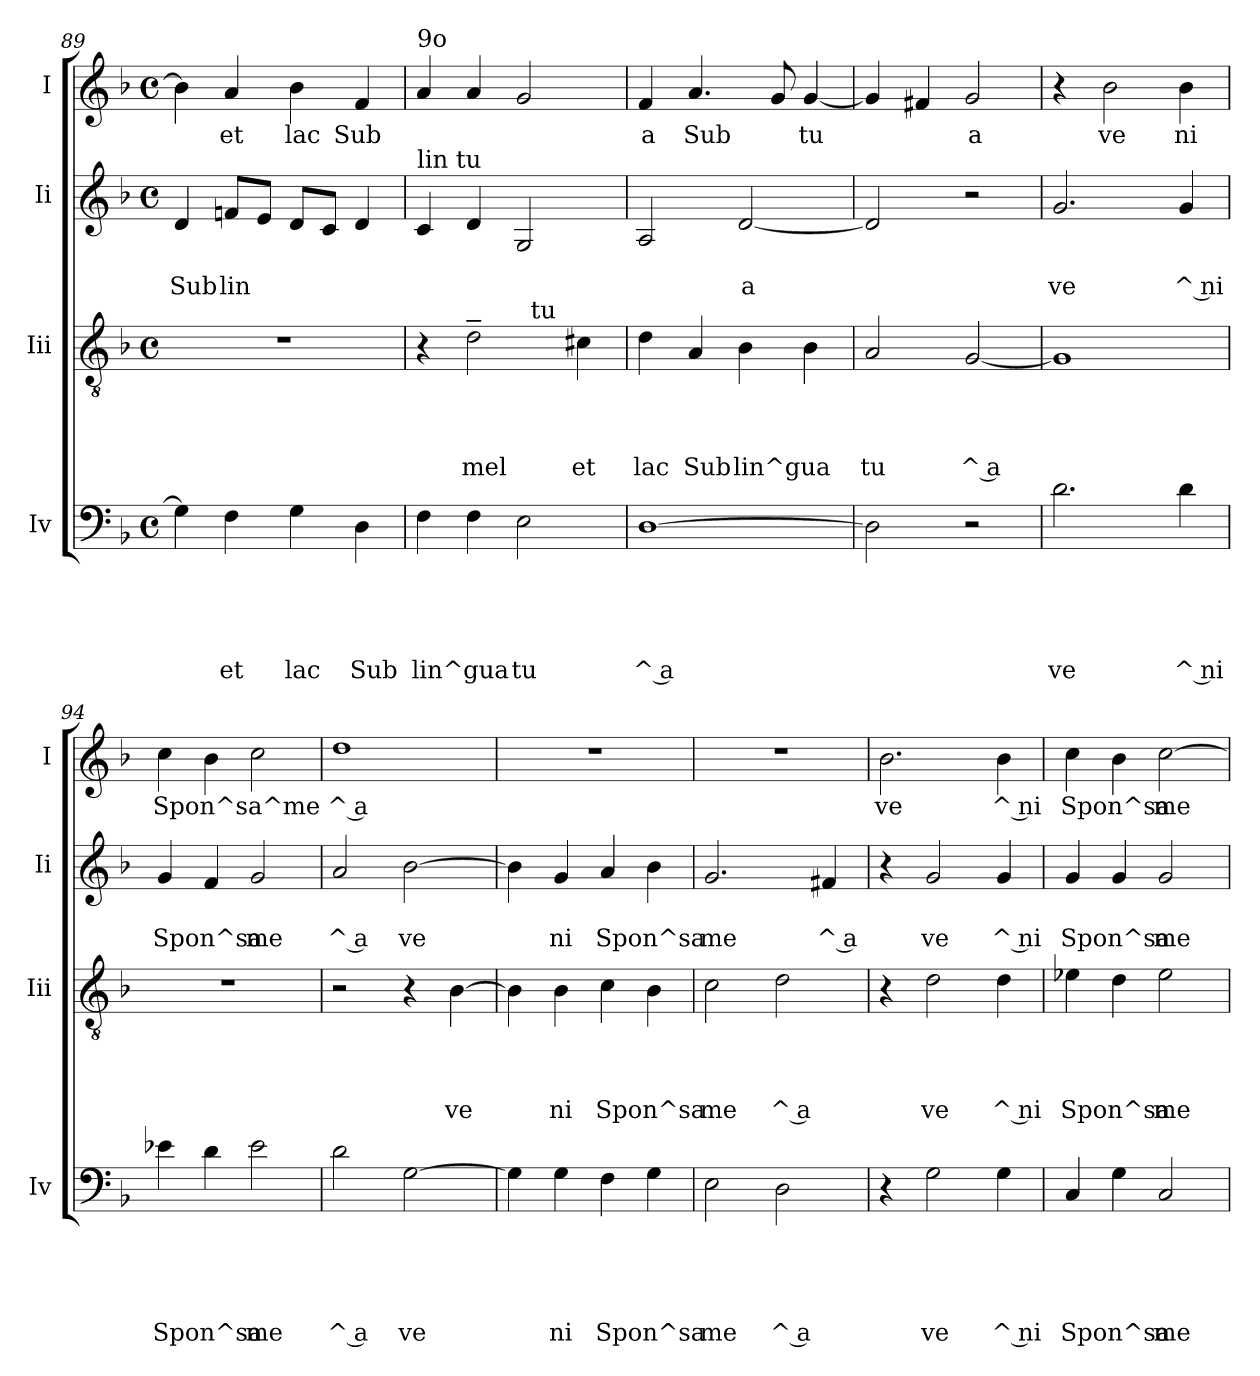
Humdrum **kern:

**kern	**text	**text	**text	**text	**text	**kern	**text	**text	**text	**text	**kern	**text	**text	**kern	**text
*part4	*part4	*part4	*part4	*part4	*part4	*part3	*part3	*part3	*part3	*part3	*part2	*part2	*part2	*part1	*part1
*staff4	*staff4	*staff4	*staff4	*staff4	*staff4	*staff3	*staff3	*staff3	*staff3	*staff3	*staff2	*staff2	*staff2	*staff1	*staff1
*I"Iv	*	*	*	*	*	*I"Iii	*	*	*	*	*I"Ii	*	*	*I"I	*
*I'Iv	*	*	*	*	*	*I'Iii	*	*	*	*	*I'Ii	*	*	*I'I	*
*clefF4	*	*	*	*	*	*clefGv2	*	*	*	*	*clefG2	*	*	*clefG2	*
*k[b-]	*	*	*	*	*	*k[b-]	*	*	*	*	*k[b-]	*	*	*k[b-]	*
*F:	*	*	*	*	*	*F:	*	*	*	*	*F:	*	*	*F:	*
*M4/4	*	*	*	*	*	*M4/4	*	*	*	*	*M4/4	*	*	*M4/4	*
*met(c)	*	*	*	*	*	*met(c)	*	*	*	*	*met(c)	*	*	*met(c)	*
=89	=89	=89	=89	=89	=89	=89	=89	=89	=89	=89	=89	=89	=89	=89	=89
!	!	!	!	!	!	!	!	!	!	!	!	!	!LO:LY:b	!	!
4G\]	.	.	.	.	.	1r	.	.	.	.	4d/	.	Sub	4b-\]	.
!	!	!	!	!	!LO:LY:b	!	!	!	!	!	!	!	!LO:LY:b	!	!LO:LY:b
4F\	.	.	.	.	et	.	.	.	.	.	8fn/L	.	lin	4a/	et
.	.	.	.	.	.	.	.	.	.	.	8e/J	.	.	.	.
!	!	!	!	!	!LO:LY:b	!	!	!	!	!	!	!	!	!	!LO:LY:b
4G\	.	.	.	.	lac	.	.	.	.	.	8d/L	.	.	4b-\	lac
.	.	.	.	.	.	.	.	.	.	.	8c/J	.	.	.	.
!	!	!	!	!	!LO:LY:b	!	!	!	!	!	!	!	!	!	!LO:LY:b
4D\	.	.	.	.	Sub	.	.	.	.	.	4d/	.	.	4f/	Sub
!!LO:LB:g=z
=90	=90	=90	=90	=90	=90	=90	=90	=90	=90	=90	=90	=90	=90	=90	=90
!	!	!	!	!	!	!	!	!	!	!	!	!	!	!LO:TX:a:t=9o	!
!	!	!	!	!	!	!	!	!	!	!	!LO:TX:a:t=lin tu	!	!	!	!
!	!	!	!	!	!	!LO:TX:a:t=gua	!	!	!	!	!	!	!	!	!
!	!	!	!	!	!LO:LY:b	!	!	!	!	!	!	!	!	!	!
*	*	*	*	*	*	*^	*	*	*	*	*	*	*	*	*
4F\	.	.	.	.	lin^gua	4r	2ryy	.	.	.	.	4c/	.	.	4a/	.
!	!	!	!	!	!	!	!	!	!	!	!LO:LY:b	!	!	!	!	!
4F\	.	.	.	.	.	2d~>\	.	.	.	.	mel	4d/	.	.	4a/	.
!	!	!	!	!	!LO:LY:b	!	!	!	!	!	!	!	!	!	!	!
2E\	.	.	.	.	tu	.	32ryy	.	.	.	.	2G/	.	.	2g/	.
!	!	!	!	!	!	!	!LO:TX:a:t=tu	!	!	!	!	!	!	!	!	!
.	.	.	.	.	.	.	4...ryy	.	.	.	.	.	.	.	.	.
!	!	!	!	!	!	!	!	!	!	!	!LO:LY:b	!	!	!	!	!
.	.	.	.	.	.	4c#X\	.	.	.	.	et	.	.	.	.	.
=91	=91	=91	=91	=91	=91	=91	=91	=91	=91	=91	=91	=91	=91	=91	=91	=91
!	!	!	!	!	!LO:LY:b:rj	!	!	!	!	!	!LO:LY:b	!	!	!	!	!LO:LY:b
*	*	*	*	*	*	*v	*v	*	*	*	*	*	*	*	*	*
[>1D	.	.	.	.	^ a	4d\	.	.	.	lac	2A/	.	.	4f/	a
!	!	!	!	!	!	!	!	!	!	!LO:LY:b	!	!	!	!	!LO:LY:b
.	.	.	.	.	.	4A/	.	.	.	Sub	.	.	.	4.a/	Sub
!	!	!	!	!	!	!	!	!	!	!LO:LY:b	!	!	!LO:LY:b	!	!
.	.	.	.	.	.	4B-\	.	.	.	lin^gua	[<2d/	.	a	.	.
.	.	.	.	.	.	.	.	.	.	.	.	.	.	8g/	.
!	!	!	!	!	!	!	!	!	!	!	!	!	!	!	!LO:LY:b
.	.	.	.	.	.	4B-\	.	.	.	.	.	.	.	[<4g/	tu
=92	=92	=92	=92	=92	=92	=92	=92	=92	=92	=92	=92	=92	=92	=92	=92
!	!	!	!	!	!	!	!	!	!	!LO:LY:b	!	!	!	!	!
2D\]	.	.	.	.	.	2A/	.	.	.	tu	2d/]	.	.	4g/]	.
.	.	.	.	.	.	.	.	.	.	.	.	.	.	4f#X/	.
!	!	!	!	!	!	!	!	!	!	!LO:LY:b:rj	!	!	!	!	!LO:LY:b
2r	.	.	.	.	.	[<2G/	.	.	.	^ a	2r	.	.	2g/	a
=93	=93	=93	=93	=93	=93	=93	=93	=93	=93	=93	=93	=93	=93	=93	=93
!	!	!	!	!	!LO:LY:b	!	!	!	!	!	!	!	!LO:LY:b	!	!
2.d\	.	.	.	.	ve	1G]	.	.	.	.	2.g/	.	ve	4r	.
!	!	!	!	!	!	!	!	!	!	!	!	!	!	!	!LO:LY:b
.	.	.	.	.	.	.	.	.	.	.	.	.	.	2b-\	ve
!	!	!	!	!	!LO:LY:b:rj	!	!	!	!	!	!	!	!LO:LY:b:rj	!	!LO:LY:b
4d\	.	.	.	.	^ ni	.	.	.	.	.	4g/	.	^ ni	4b-\	ni
=94	=94	=94	=94	=94	=94	=94	=94	=94	=94	=94	=94	=94	=94	=94	=94
!	!	!	!	!	!LO:LY:b	!	!	!	!	!	!	!	!LO:LY:b	!	!LO:LY:b
4e-X\	.	.	.	.	Spon^sa	1r	.	.	.	.	4g/	.	Spon^sa	4cc\	Spon^sa^me
4d\	.	.	.	.	.	.	.	.	.	.	4f/	.	.	4b-\	.
!	!	!	!	!	!LO:LY:b	!	!	!	!	!	!	!	!LO:LY:b	!	!
2e-\	.	.	.	.	me	.	.	.	.	.	2g/	.	me	2cc\	.
=95	=95	=95	=95	=95	=95	=95	=95	=95	=95	=95	=95	=95	=95	=95	=95
!	!	!	!	!	!LO:LY:b:rj	!	!	!	!	!	!	!	!LO:LY:b:rj	!	!LO:LY:b:rj
2d\	.	.	.	.	^ a	2r	.	.	.	.	2a/	.	^ a	1dd	^ a
!	!	!	!	!	!LO:LY:b	!	!	!	!	!	!	!	!LO:LY:b	!	!
[>2G\	.	.	.	.	ve	4r	.	.	.	.	[>2b-\	.	ve	.	.
!	!	!	!	!	!	!	!	!	!	!LO:LY:b	!	!	!	!	!
.	.	.	.	.	.	[>4B-\	.	.	.	ve	.	.	.	.	.
=96	=96	=96	=96	=96	=96	=96	=96	=96	=96	=96	=96	=96	=96	=96	=96
4G\]	.	.	.	.	.	4B-\]	.	.	.	.	4b-\]	.	.	1r	.
!	!	!	!	!	!LO:LY:b	!	!	!	!	!LO:LY:b	!	!	!LO:LY:b	!	!
4G\	.	.	.	.	ni	4B-\	.	.	.	ni	4g/	.	ni	.	.
!	!	!	!	!	!LO:LY:b	!	!	!	!	!LO:LY:b	!	!	!LO:LY:b	!	!
4F\	.	.	.	.	Spon^sa	4c\	.	.	.	Spon^sa	4a/	.	Spon^sa	.	.
4G\	.	.	.	.	.	4B-\	.	.	.	.	4b-\	.	.	.	.
=97	=97	=97	=97	=97	=97	=97	=97	=97	=97	=97	=97	=97	=97	=97	=97
!	!	!	!	!	!LO:LY:b	!	!	!	!	!LO:LY:b	!	!	!LO:LY:b	!	!
2E\	.	.	.	.	me	2c\	.	.	.	me	2.g/	.	me	1r	.
!	!	!	!	!	!LO:LY:b:rj	!	!	!	!	!LO:LY:b:rj	!	!	!	!	!
2D\	.	.	.	.	^ a	2d\	.	.	.	^ a	.	.	.	.	.
!	!	!	!	!	!	!	!	!	!	!	!	!	!LO:LY:b:rj	!	!
.	.	.	.	.	.	.	.	.	.	.	4f#X/	.	^ a	.	.
!!LO:LB:g=z
=98	=98	=98	=98	=98	=98	=98	=98	=98	=98	=98	=98	=98	=98	=98	=98
!	!	!	!	!	!	!	!	!	!	!	!	!	!	!	!LO:LY:b
4r	.	.	.	.	.	4r	.	.	.	.	4r	.	.	2.b-\	ve
!	!	!	!	!	!LO:LY:b	!	!	!	!	!LO:LY:b	!	!	!LO:LY:b	!	!
2G\	.	.	.	.	ve	2d\	.	.	.	ve	2g/	.	ve	.	.
!	!	!	!	!	!LO:LY:b:rj	!	!	!	!	!LO:LY:b:rj	!	!	!LO:LY:b:rj	!	!LO:LY:b:rj
4G\	.	.	.	.	^ ni	4d\	.	.	.	^ ni	4g/	.	^ ni	4b-\	^ ni
=99	=99	=99	=99	=99	=99	=99	=99	=99	=99	=99	=99	=99	=99	=99	=99
!	!	!	!	!	!LO:LY:b	!	!	!	!	!LO:LY:b	!	!	!LO:LY:b	!	!LO:LY:b
4C/	.	.	.	.	Spon^sa	4e-X\	.	.	.	Spon^sa	4g/	.	Spon^sa	4cc\	Spon^sa
4G\	.	.	.	.	.	4d\	.	.	.	.	4g/	.	.	4b-\	.
!	!	!	!	!	!LO:LY:b	!	!	!	!	!LO:LY:b	!	!	!LO:LY:b	!	!LO:LY:b
2C/	.	.	.	.	me	2e-\	.	.	.	me	2g/	.	me	[>2cc\	me
=	=	=	=	=	=	=	=	=	=	=	=	=	=	=	=
*-	*-	*-	*-	*-	*-	*-	*-	*-	*-	*-	*-	*-	*-	*-	*-
